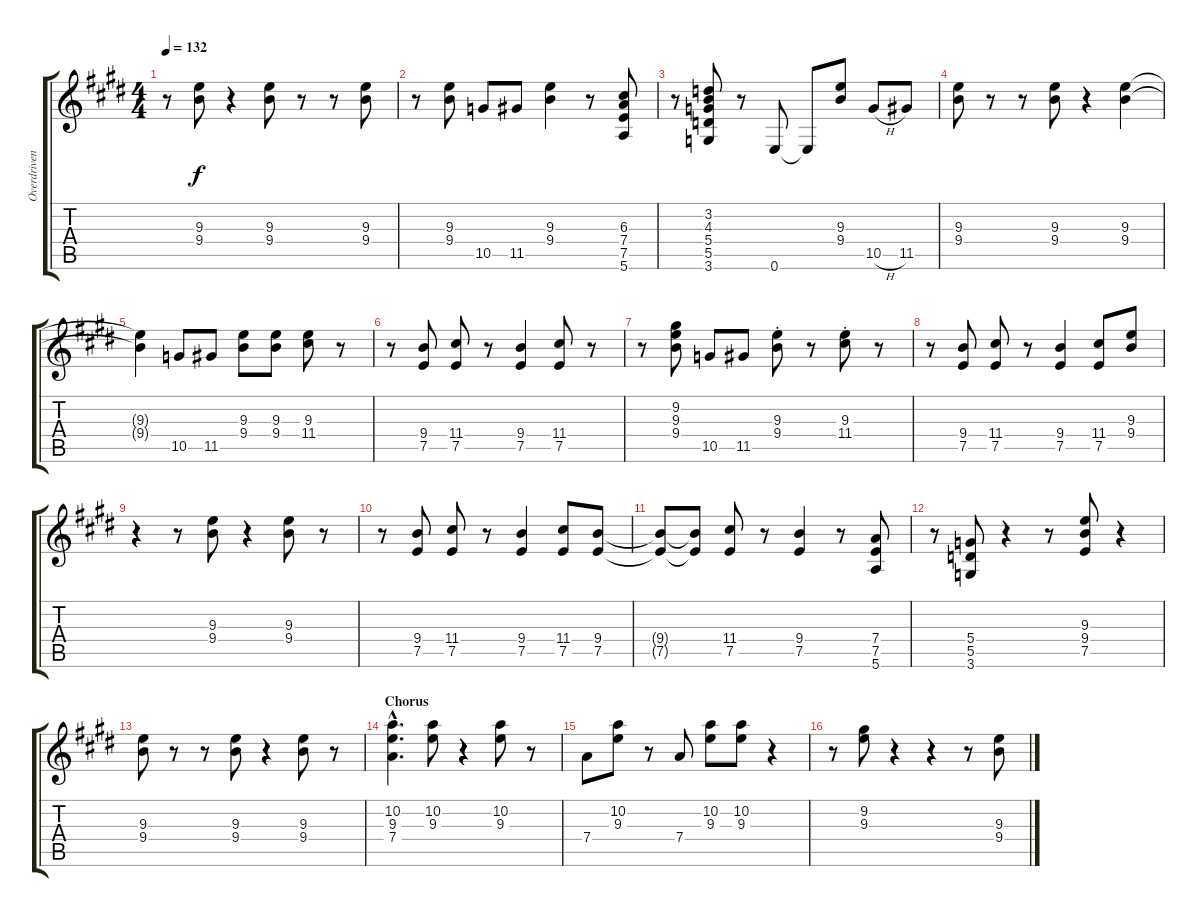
\track ("Overdriven Rythm [Guitar VI] " "Overdriven") {instrument overdrivenguitar}
\staff {score tabs}
\tuning (E4 B3 G3 D3 A2 E2) {hide}
\ts (4 4)
\tempo 132
\clef g2
\ks e
r.8{dy f} (9.3 9.4).8 r.4 (9.3 9.4).8 r.8 r.8 (9.3 9.4).8 |
r.8 (9.3 9.4).8 10.5.8 11.5.8 (9.3 9.4).4 r.8 (6.3 7.4 7.5 5.6).8 |
r.8 (3.2 4.3 5.4 5.5 3.6).8 r.8 0.6.8 0.6{t}.8 (9.3 9.4).8 10.5{h}.8 11.5.8 |
(9.3 9.4).8 r.8 r.8 (9.3 9.4).8 r.4 (9.3 9.4).4 |
(9.3{t} 9.4{t}).4 10.5.8 11.5.8 (9.3 9.4).8 (9.3 9.4).8 (9.3 11.4).8 r.8 |
r.8 (9.4 7.5).8 (11.4 7.5).8 r.8 (9.4 7.5).4 (11.4 7.5).8 r.8 |
r.8 (9.2 9.3 9.4).8 10.5.8 11.5.8 (9.3{st} 9.4).8 r.8 (9.3{st} 11.4).8 r.8 |
r.8 (9.4 7.5).8 (11.4 7.5).8 r.8 (9.4 7.5).4 (11.4 7.5).8 (9.3 9.4).8 |
r.4 r.8 (9.3 9.4).8 r.4 (9.3 9.4).8 r.8 |
r.8 (9.4 7.5).8 (11.4 7.5).8 r.8 (9.4 7.5).4 (11.4 7.5).8 (9.4 7.5).8 |
(9.4{t} 7.5{t}).8 (9.4{t} 7.5{t}).8 (11.4 7.5).8 r.8 (9.4 7.5).4 r.8 (7.4 7.5 5.6).8 |
r.8 (5.4 5.5 3.6).8 r.4 r.8 (9.3 9.4 7.5).8 r.4 |
(9.3 9.4).8 r.8 r.8 (9.3 9.4).8 r.4 (9.3 9.4).8 r.8 |
\section ("" "Chorus")
(10.2{hac} 9.3{hac} 7.4{hac}).4{d} (10.2 9.3).8 r.4 (10.2 9.3).8 r.8 |
7.4.8 (10.2 9.3).8 r.8 7.4.8 (10.2 9.3).8 (10.2 9.3).8 r.4 |
r.8 (9.2 9.3).8 r.4 r.4 r.8 (9.3 9.4).8
